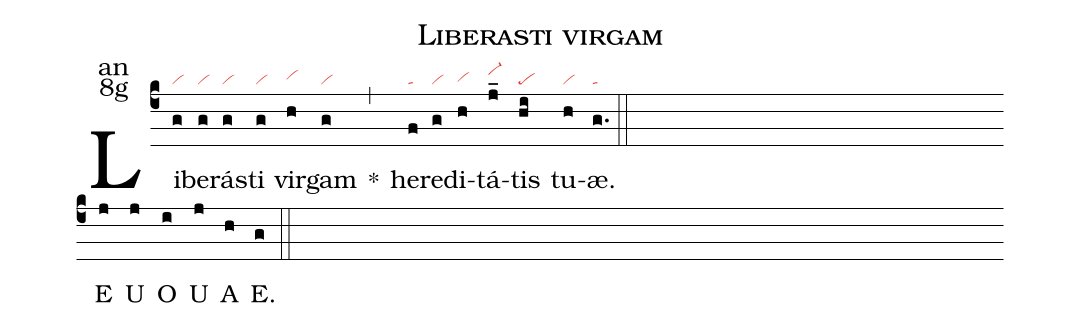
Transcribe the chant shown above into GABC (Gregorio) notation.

name:Liberasti virgam;
office-part:an;
mode:8g;
nabc-lines:1;
%%
(c4) Li(g|vi)be(g|vi)rás(g|vi)ti(g|vi) vir(h|vihh)gam(g|vi) <sp>*</sp>(,) he(f|ta)re(g|vi)di(h|vihg)tá(j_|vi-hj)tis(hi|pe) tu(h|vi)æ.(g.|ta) (::Z)
<eu>E(j) U(j) O(i) U(j) A(h) E.(g) </eu>(::)
